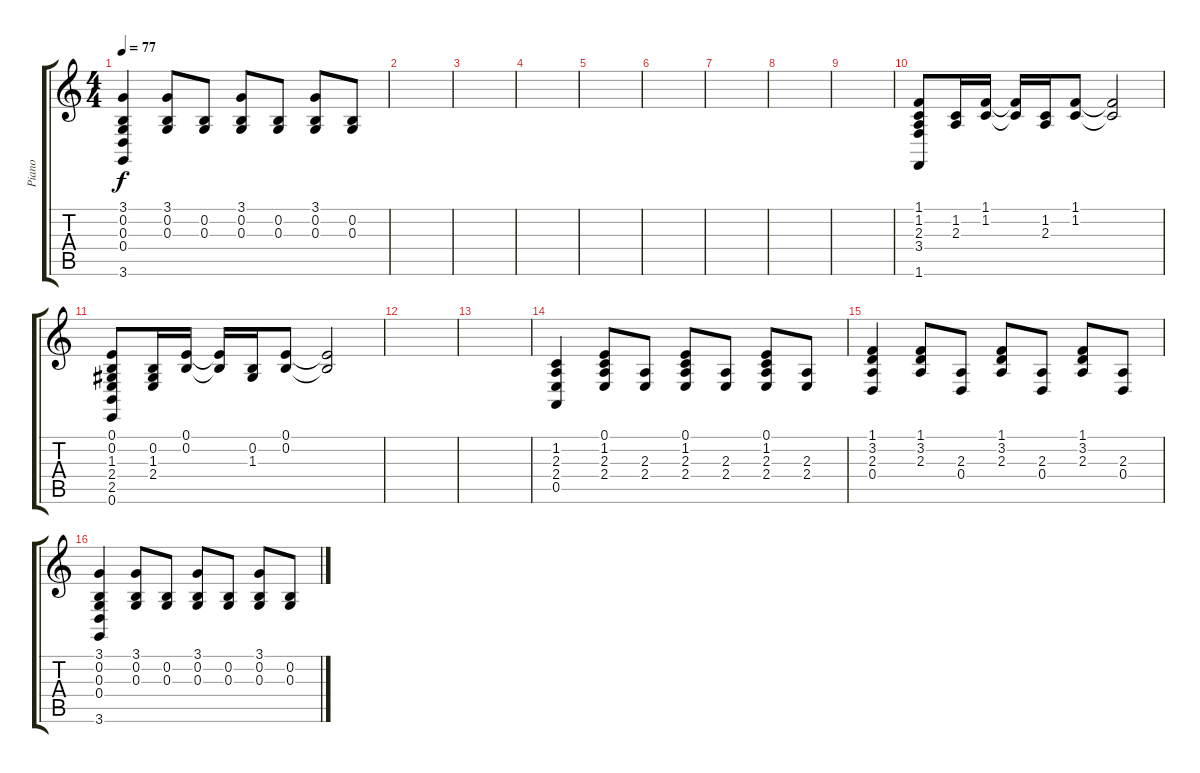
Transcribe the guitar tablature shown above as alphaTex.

\track ("Piano" "Piano") {instrument brightacousticpiano}
\staff {score tabs}
\tuning (E4 B3 G3 D3 A2 E2) {hide}
\ts (4 4)
\tempo 77
\clef g2
\ks c
(3.1 0.2 0.3 0.4 3.6).4{dy f} (3.1 0.2 0.3).8 (0.2 0.3).8 (3.1 0.2 0.3).8 (0.2 0.3).8 (3.1 0.2 0.3).8 (0.2 0.3).8 |
|
|
|
|
|
|
|
|
(1.1 1.2 2.3 3.4 1.6).8 (1.2 2.3).16 (1.1 1.2).16 (1.1{t} 1.2{t}).16 (1.2 2.3).16 (1.1 1.2).8 (1.1{t} 1.2{t}).2 |
(0.1 0.2 1.3 2.4 2.5 0.6).8 (0.2 1.3 2.4).16 (0.1 0.2).16 (0.1{t} 0.2{t}).16 (0.2 1.3).16 (0.1 0.2).8 (0.1{t} 0.2{t}).2 |
|
|
(1.2 2.3 2.4 0.5).4 (0.1 1.2 2.3 2.4).8 (2.3 2.4).8 (0.1 1.2 2.3 2.4).8 (2.3 2.4).8 (0.1 1.2 2.3 2.4).8 (2.3 2.4).8 |
(1.1 3.2 2.3 0.4).4 (1.1 3.2 2.3).8 (2.3 0.4).8 (1.1 3.2 2.3).8 (2.3 0.4).8 (1.1 3.2 2.3).8 (2.3 0.4).8 |
(3.1 0.2 0.3 0.4 3.6).4 (3.1 0.2 0.3).8 (0.2 0.3).8 (3.1 0.2 0.3).8 (0.2 0.3).8 (3.1 0.2 0.3).8 (0.2 0.3).8
